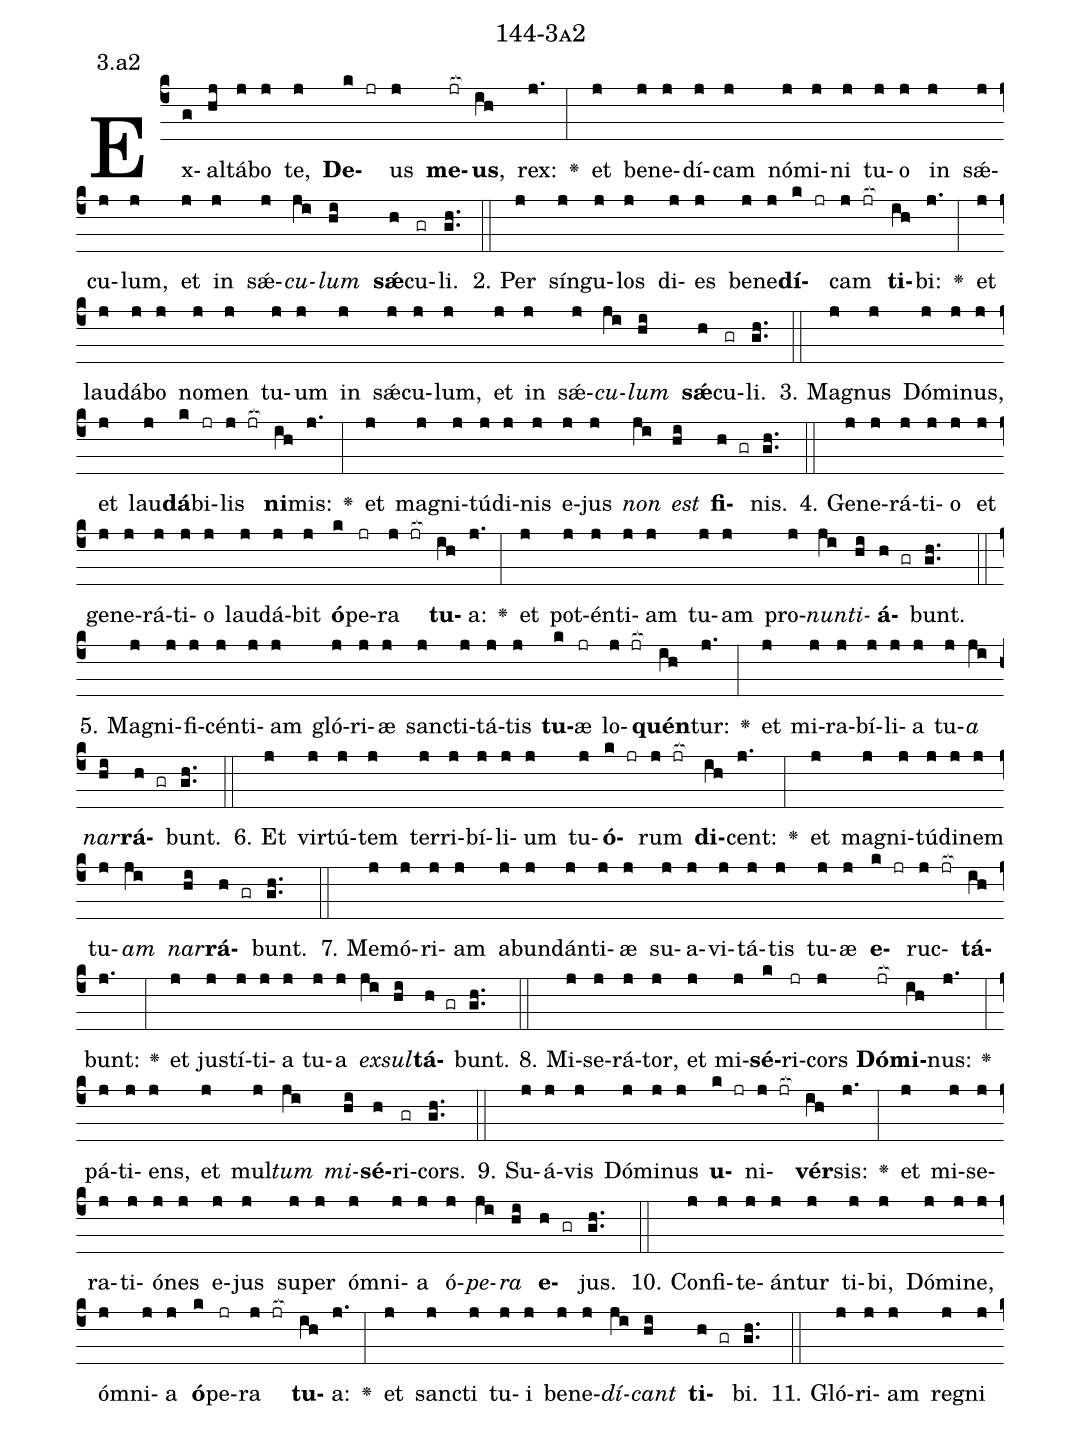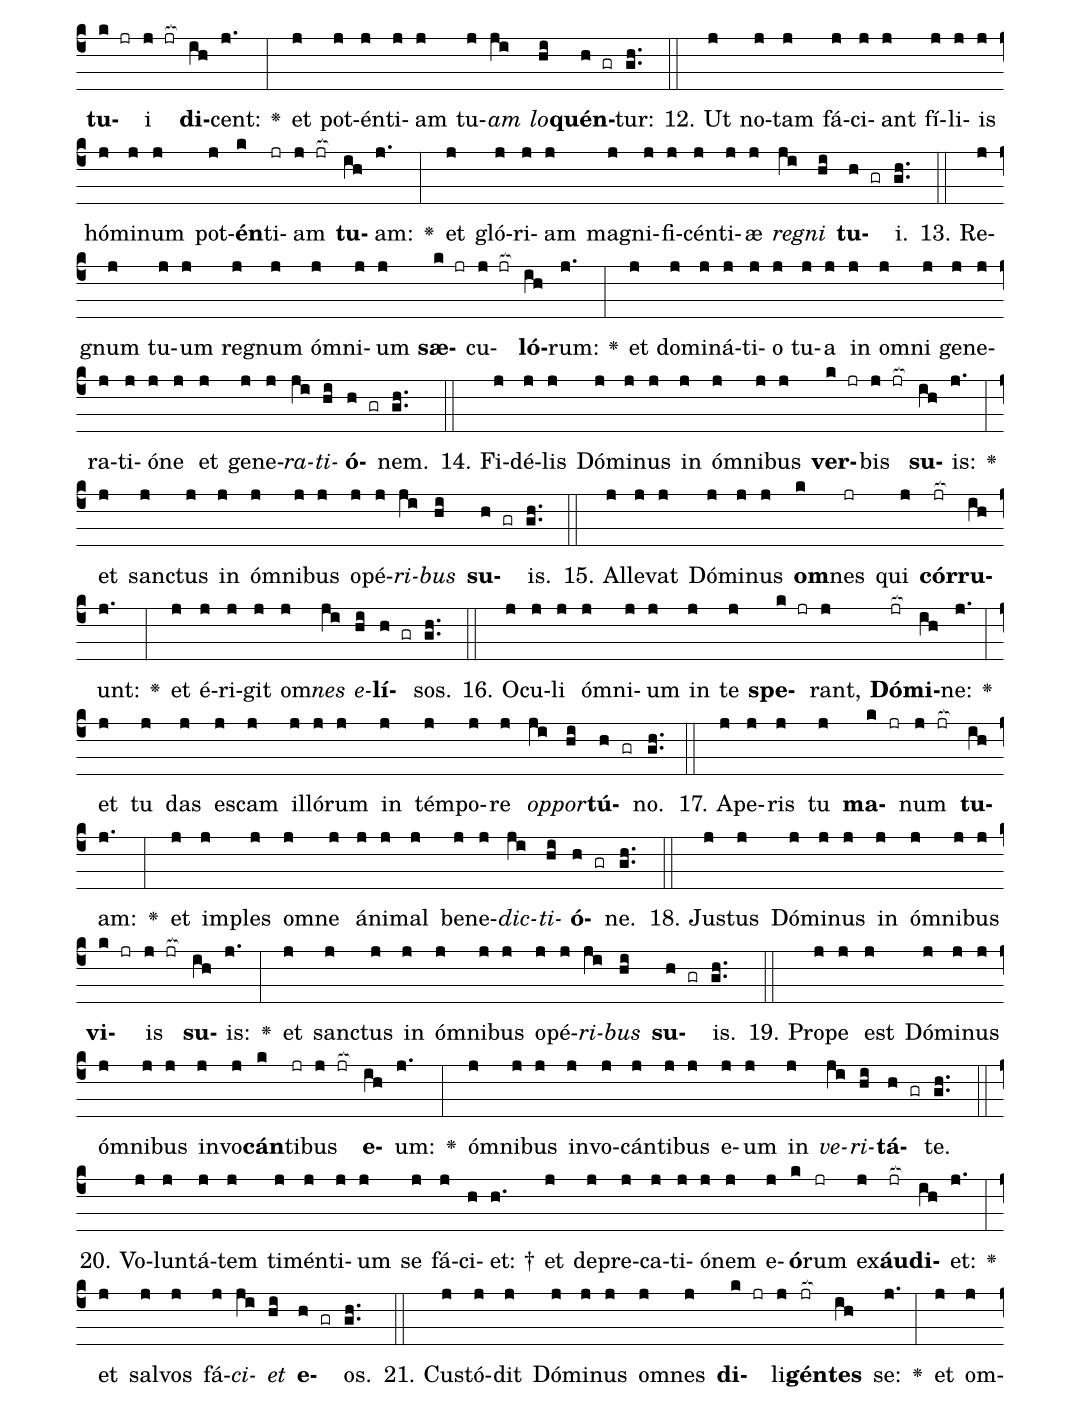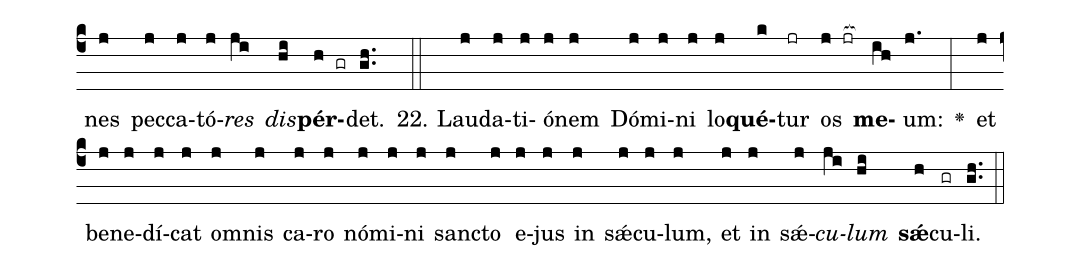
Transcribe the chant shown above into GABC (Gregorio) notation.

name: 144-3a2;
annotation: 3.a2;
%%
(c4)Ex(g)al(hj)tá(j)bo(j) te,(j) <b>De</b>(k jr)us(j) <b>me</b>(jr[ocb:1{])<b>us</b>,(ih[ocb:0}]) rex:(j.) <v>\greheightstar</v>(:) et(j) be(j)ne(j)dí(j)cam(j) nó(j)mi(j)ni(j) tu(j)o(j) in(j) sǽ(j)cu(j)lum,(j) et(j) in(j) sǽ(j)<i>cu</i>(ji)<i>lum</i>(hi) <b>sǽ</b>(h)cu(gr)li.(gh..) (::)
2. Per(j) sín(j)gu(j)los(j) di(j)es(j) be(j)ne(j)<b>dí</b>(k jr)cam(j jr[ocb:1{]) <b>ti</b>(ih[ocb:0}])bi:(j.) <v>\greheightstar</v>(:) et(j) lau(j)dá(j)bo(j) no(j)men(j) tu(j)um(j) in(j) sǽ(j)cu(j)lum,(j) et(j) in(j) sǽ(j)<i>cu</i>(ji)<i>lum</i>(hi) <b>sǽ</b>(h)cu(gr)li.(gh..) (::)
3. Ma(j)gnus(j) Dó(j)mi(j)nus,(j) et(j) lau(j)<b>dá</b>(k)bi(jr)lis(j jr[ocb:1{]) <b>ni</b>(ih[ocb:0}])mis:(j.) <v>\greheightstar</v>(:) et(j) ma(j)gni(j)tú(j)di(j)nis(j) e(j)jus(j) <i>non</i>(ji) <i>est</i>(hi) <b>fi</b>(h gr)nis.(gh..) (::)
4. Ge(j)ne(j)rá(j)ti(j)o(j) et(j) ge(j)ne(j)rá(j)ti(j)o(j) lau(j)dá(j)bit(j) <b>ó</b>(k)pe(jr)ra(j jr[ocb:1{]) <b>tu</b>(ih[ocb:0}])a:(j.) <v>\greheightstar</v>(:) et(j) pot(j)én(j)ti(j)am(j) tu(j)am(j) pro(j)<i>nun</i>(ji)<i>ti</i>(hi)<b>á</b>(h gr)bunt.(gh..) (::)
5. Ma(j)gni(j)fi(j)cén(j)ti(j)am(j) gló(j)ri(j)æ(j) sanc(j)ti(j)tá(j)tis(j) <b>tu</b>(k)æ(jr) lo(j jr[ocb:1{])<b>quén</b>(ih[ocb:0}])tur:(j.) <v>\greheightstar</v>(:) et(j) mi(j)ra(j)bí(j)li(j)a(j) tu(j)<i>a</i>(ji) <i>nar</i>(hi)<b>rá</b>(h gr)bunt.(gh..) (::)
6. Et(j) vir(j)tú(j)tem(j) ter(j)ri(j)bí(j)li(j)um(j) tu(j)<b>ó</b>(k jr)rum(j jr[ocb:1{]) <b>di</b>(ih[ocb:0}])cent:(j.) <v>\greheightstar</v>(:) et(j) ma(j)gni(j)tú(j)di(j)nem(j) tu(j)<i>am</i>(ji) <i>nar</i>(hi)<b>rá</b>(h gr)bunt.(gh..) (::)
7. Me(j)mó(j)ri(j)am(j) ab(j)un(j)dán(j)ti(j)æ(j) su(j)a(j)vi(j)tá(j)tis(j) tu(j)æ(j) <b>e</b>(k jr)ruc(j jr[ocb:1{])<b>tá</b>(ih[ocb:0}])bunt:(j.) <v>\greheightstar</v>(:) et(j) jus(j)tí(j)ti(j)a(j) tu(j)a(j) <i>ex</i>(ji)<i>sul</i>(hi)<b>tá</b>(h gr)bunt.(gh..) (::)
8. Mi(j)se(j)rá(j)tor,(j) et(j) mi(j)<b>sé</b>(k)ri(jr)cors(j) <b>Dó</b>(jr[ocb:1{])<b>mi</b>(ih[ocb:0}])nus:(j.) <v>\greheightstar</v>(:) pá(j)ti(j)ens,(j) et(j) mul(j)<i>tum</i>(ji) <i>mi</i>(hi)<b>sé</b>(h)ri(gr)cors.(gh..) (::)
9. Su(j)á(j)vis(j) Dó(j)mi(j)nus(j) <b>u</b>(k jr)ni(j jr[ocb:1{])<b>vér</b>(ih[ocb:0}])sis:(j.) <v>\greheightstar</v>(:) et(j) mi(j)se(j)ra(j)ti(j)ó(j)nes(j) e(j)jus(j) su(j)per(j) óm(j)ni(j)a(j) ó(j)<i>pe</i>(ji)<i>ra</i>(hi) <b>e</b>(h gr)jus.(gh..) (::)
10. Con(j)fi(j)te(j)án(j)tur(j) ti(j)bi,(j) Dó(j)mi(j)ne,(j) óm(j)ni(j)a(j) <b>ó</b>(k)pe(jr)ra(j jr[ocb:1{]) <b>tu</b>(ih[ocb:0}])a:(j.) <v>\greheightstar</v>(:) et(j) sanc(j)ti(j) tu(j)i(j) be(j)ne(j)<i>dí</i>(ji)<i>cant</i>(hi) <b>ti</b>(h gr)bi.(gh..) (::)
11. Gló(j)ri(j)am(j) re(j)gni(j) <b>tu</b>(k jr)i(j jr[ocb:1{]) <b>di</b>(ih[ocb:0}])cent:(j.) <v>\greheightstar</v>(:) et(j) pot(j)én(j)ti(j)am(j) tu(j)<i>am</i>(ji) <i>lo</i>(hi)<b>quén</b>(h gr)tur:(gh..) (::)
12. Ut(j) no(j)tam(j) fá(j)ci(j)ant(j) fí(j)li(j)is(j) hó(j)mi(j)num(j) pot(j)<b>én</b>(k)ti(jr)am(j jr[ocb:1{]) <b>tu</b>(ih[ocb:0}])am:(j.) <v>\greheightstar</v>(:) et(j) gló(j)ri(j)am(j) ma(j)gni(j)fi(j)cén(j)ti(j)æ(j) <i>re</i>(ji)<i>gni</i>(hi) <b>tu</b>(h gr)i.(gh..) (::)
13. Re(j)gnum(j) tu(j)um(j) re(j)gnum(j) óm(j)ni(j)um(j) <b>sæ</b>(k jr)cu(j jr[ocb:1{])<b>ló</b>(ih[ocb:0}])rum:(j.) <v>\greheightstar</v>(:) et(j) do(j)mi(j)ná(j)ti(j)o(j) tu(j)a(j) in(j) om(j)ni(j) ge(j)ne(j)ra(j)ti(j)ó(j)ne(j) et(j) ge(j)ne(j)<i>ra</i>(ji)<i>ti</i>(hi)<b>ó</b>(h gr)nem.(gh..) (::)
14. Fi(j)dé(j)lis(j) Dó(j)mi(j)nus(j) in(j) óm(j)ni(j)bus(j) <b>ver</b>(k jr)bis(j jr[ocb:1{]) <b>su</b>(ih[ocb:0}])is:(j.) <v>\greheightstar</v>(:) et(j) sanc(j)tus(j) in(j) óm(j)ni(j)bus(j) o(j)pé(j)<i>ri</i>(ji)<i>bus</i>(hi) <b>su</b>(h gr)is.(gh..) (::)
15. Al(j)le(j)vat(j) Dó(j)mi(j)nus(j) <b>om</b>(k)nes(jr) qui(j) <b>cór</b>(jr[ocb:1{])<b>ru</b>(ih[ocb:0}])unt:(j.) <v>\greheightstar</v>(:) et(j) é(j)ri(j)git(j) om(j)<i>nes</i>(ji) <i>e</i>(hi)<b>lí</b>(h gr)sos.(gh..) (::)
16. O(j)cu(j)li(j) óm(j)ni(j)um(j) in(j) te(j) <b>spe</b>(k jr)rant,(j) <b>Dó</b>(jr[ocb:1{])<b>mi</b>(ih[ocb:0}])ne:(j.) <v>\greheightstar</v>(:) et(j) tu(j) das(j) es(j)cam(j) il(j)ló(j)rum(j) in(j) tém(j)po(j)re(j) <i>op</i>(ji)<i>por</i>(hi)<b>tú</b>(h gr)no.(gh..) (::)
17. A(j)pe(j)ris(j) tu(j) <b>ma</b>(k jr)num(j jr[ocb:1{]) <b>tu</b>(ih[ocb:0}])am:(j.) <v>\greheightstar</v>(:) et(j) im(j)ples(j) om(j)ne(j) á(j)ni(j)mal(j) be(j)ne(j)<i>dic</i>(ji)<i>ti</i>(hi)<b>ó</b>(h gr)ne.(gh..) (::)
18. Jus(j)tus(j) Dó(j)mi(j)nus(j) in(j) óm(j)ni(j)bus(j) <b>vi</b>(k jr)is(j jr[ocb:1{]) <b>su</b>(ih[ocb:0}])is:(j.) <v>\greheightstar</v>(:) et(j) sanc(j)tus(j) in(j) óm(j)ni(j)bus(j) o(j)pé(j)<i>ri</i>(ji)<i>bus</i>(hi) <b>su</b>(h gr)is.(gh..) (::)
19. Pro(j)pe(j) est(j) Dó(j)mi(j)nus(j) óm(j)ni(j)bus(j) in(j)vo(j)<b>cán</b>(k)ti(jr)bus(j jr[ocb:1{]) <b>e</b>(ih[ocb:0}])um:(j.) <v>\greheightstar</v>(:) óm(j)ni(j)bus(j) in(j)vo(j)cán(j)ti(j)bus(j) e(j)um(j) in(j) <i>ve</i>(ji)<i>ri</i>(hi)<b>tá</b>(h gr)te.(gh..) (::)
20. Vo(j)lun(j)tá(j)tem(j) ti(j)mén(j)ti(j)um(j) se(j) fá(j)ci(h)et: †(h.) et(j) de(j)pre(j)ca(j)ti(j)ó(j)nem(j) e(j)<b>ó</b>(k)rum(jr) ex(j)<b>áu</b>(jr[ocb:1{])<b>di</b>(ih[ocb:0}])et:(j.) <v>\greheightstar</v>(:) et(j) sal(j)vos(j) fá(j)<i>ci</i>(ji)<i>et</i>(hi) <b>e</b>(h gr)os.(gh..) (::)
21. Cus(j)tó(j)dit(j) Dó(j)mi(j)nus(j) om(j)nes(j) <b>di</b>(k jr)li(j)<b>gén</b>(jr[ocb:1{])<b>tes</b>(ih[ocb:0}]) se:(j.) <v>\greheightstar</v>(:) et(j) om(j)nes(j) pec(j)ca(j)tó(j)<i>res</i>(ji) <i>dis</i>(hi)<b>pér</b>(h gr)det.(gh..) (::)
22. Lau(j)da(j)ti(j)ó(j)nem(j) Dó(j)mi(j)ni(j) lo(j)<b>qué</b>(k)tur(jr) os(j jr[ocb:1{]) <b>me</b>(ih[ocb:0}])um:(j.) <v>\greheightstar</v>(:) et(j) be(j)ne(j)dí(j)cat(j) om(j)nis(j) ca(j)ro(j) nó(j)mi(j)ni(j) sanc(j)to(j) e(j)jus(j) in(j) sǽ(j)cu(j)lum,(j) et(j) in(j) sǽ(j)<i>cu</i>(ji)<i>lum</i>(hi) <b>sǽ</b>(h)cu(gr)li.(gh..) (::)
